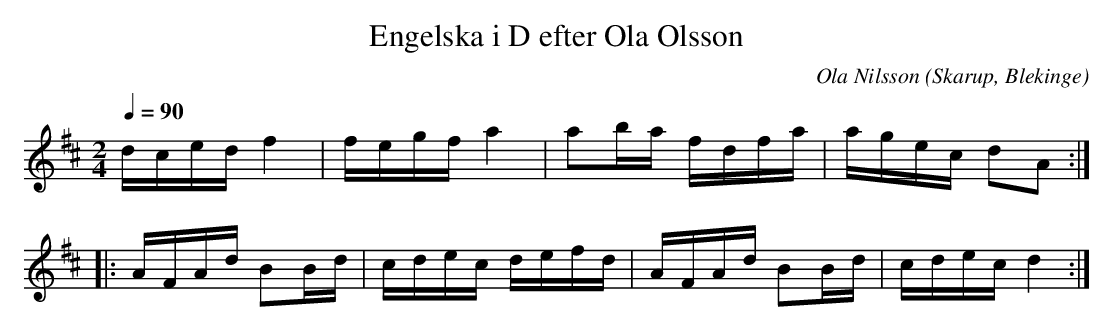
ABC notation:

X:1
T:Engelska i D efter Ola Olsson
C:Ola Nilsson
O:Skarup, Blekinge
M:2/4
L:1/16
K:D
Q:1/4=90
dced f4 | fegf a4 | a2ba fdfa | agec d2A2 :|
|:AFAd B2Bd | cdec defd | AFAd B2Bd | cdec d4 :|
